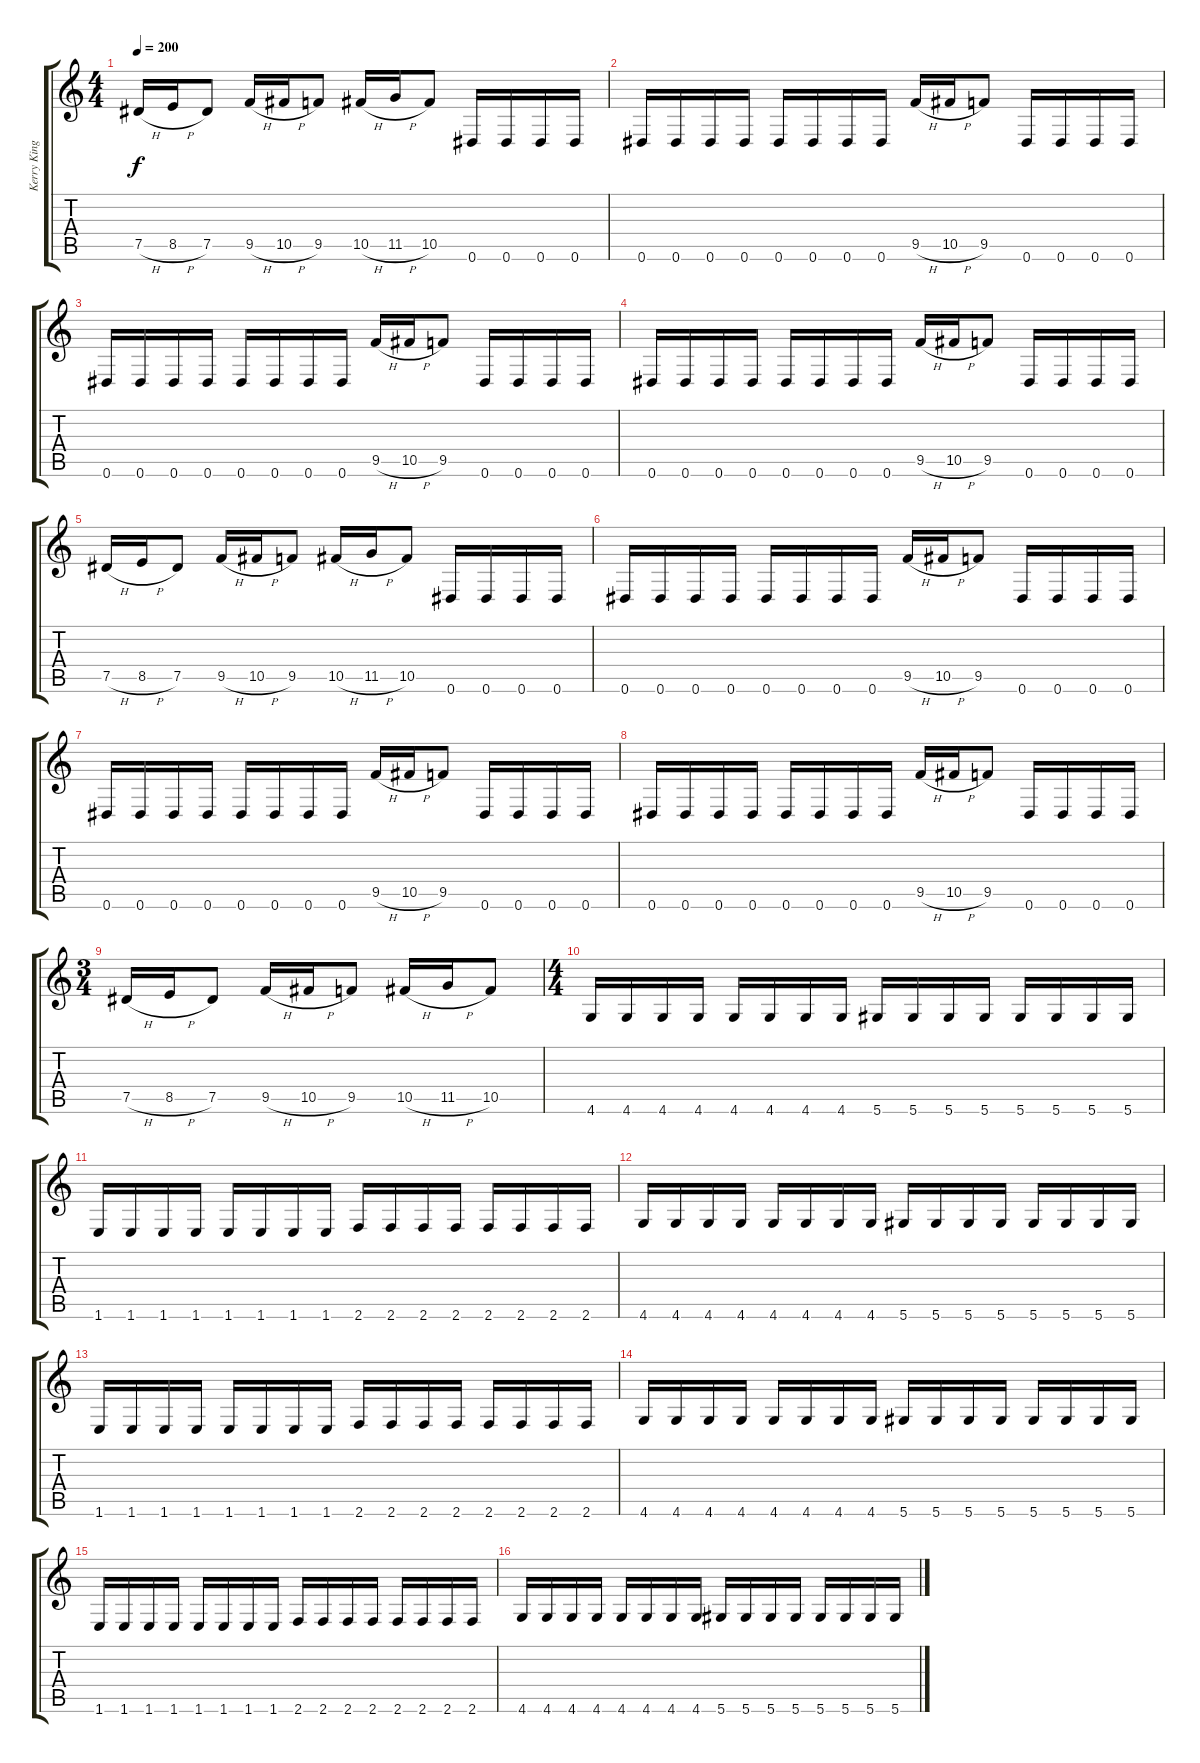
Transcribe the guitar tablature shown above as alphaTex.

\track ("Kerry King" "Kerry King") {instrument distortionguitar}
\staff {score tabs}
\tuning (Eb4 Bb3 Gb3 Db3 Ab2 Eb2) {hide}
\ts (4 4)
\tempo 200
\clef g2
\ks c
7.5{h}.16{dy f} 8.5{h}.16 7.5.8 9.5{h}.16 10.5{h}.16 9.5.8 10.5{h}.16 11.5{h}.16 10.5.8 0.6.16 0.6.16 0.6.16 0.6.16 |
0.6.16 0.6.16 0.6.16 0.6.16 0.6.16 0.6.16 0.6.16 0.6.16 9.5{h}.16 10.5{h}.16 9.5.8 0.6.16 0.6.16 0.6.16 0.6.16 |
0.6.16 0.6.16 0.6.16 0.6.16 0.6.16 0.6.16 0.6.16 0.6.16 9.5{h}.16 10.5{h}.16 9.5.8 0.6.16 0.6.16 0.6.16 0.6.16 |
0.6.16 0.6.16 0.6.16 0.6.16 0.6.16 0.6.16 0.6.16 0.6.16 9.5{h}.16 10.5{h}.16 9.5.8 0.6.16 0.6.16 0.6.16 0.6.16 |
7.5{h}.16 8.5{h}.16 7.5.8 9.5{h}.16 10.5{h}.16 9.5.8 10.5{h}.16 11.5{h}.16 10.5.8 0.6.16 0.6.16 0.6.16 0.6.16 |
0.6.16 0.6.16 0.6.16 0.6.16 0.6.16 0.6.16 0.6.16 0.6.16 9.5{h}.16 10.5{h}.16 9.5.8 0.6.16 0.6.16 0.6.16 0.6.16 |
0.6.16 0.6.16 0.6.16 0.6.16 0.6.16 0.6.16 0.6.16 0.6.16 9.5{h}.16 10.5{h}.16 9.5.8 0.6.16 0.6.16 0.6.16 0.6.16 |
0.6.16 0.6.16 0.6.16 0.6.16 0.6.16 0.6.16 0.6.16 0.6.16 9.5{h}.16 10.5{h}.16 9.5.8 0.6.16 0.6.16 0.6.16 0.6.16 |
\ts (3 4)
7.5{h}.16 8.5{h}.16 7.5.8 9.5{h}.16 10.5{h}.16 9.5.8 10.5{h}.16 11.5{h}.16 10.5.8 |
\ts (4 4)
4.6.16 4.6.16 4.6.16 4.6.16 4.6.16 4.6.16 4.6.16 4.6.16 5.6.16 5.6.16 5.6.16 5.6.16 5.6.16 5.6.16 5.6.16 5.6.16 |
1.6.16 1.6.16 1.6.16 1.6.16 1.6.16 1.6.16 1.6.16 1.6.16 2.6.16 2.6.16 2.6.16 2.6.16 2.6.16 2.6.16 2.6.16 2.6.16 |
4.6.16 4.6.16 4.6.16 4.6.16 4.6.16 4.6.16 4.6.16 4.6.16 5.6.16 5.6.16 5.6.16 5.6.16 5.6.16 5.6.16 5.6.16 5.6.16 |
1.6.16 1.6.16 1.6.16 1.6.16 1.6.16 1.6.16 1.6.16 1.6.16 2.6.16 2.6.16 2.6.16 2.6.16 2.6.16 2.6.16 2.6.16 2.6.16 |
4.6.16 4.6.16 4.6.16 4.6.16 4.6.16 4.6.16 4.6.16 4.6.16 5.6.16 5.6.16 5.6.16 5.6.16 5.6.16 5.6.16 5.6.16 5.6.16 |
1.6.16 1.6.16 1.6.16 1.6.16 1.6.16 1.6.16 1.6.16 1.6.16 2.6.16 2.6.16 2.6.16 2.6.16 2.6.16 2.6.16 2.6.16 2.6.16 |
4.6.16 4.6.16 4.6.16 4.6.16 4.6.16 4.6.16 4.6.16 4.6.16 5.6.16 5.6.16 5.6.16 5.6.16 5.6.16 5.6.16 5.6.16 5.6.16
